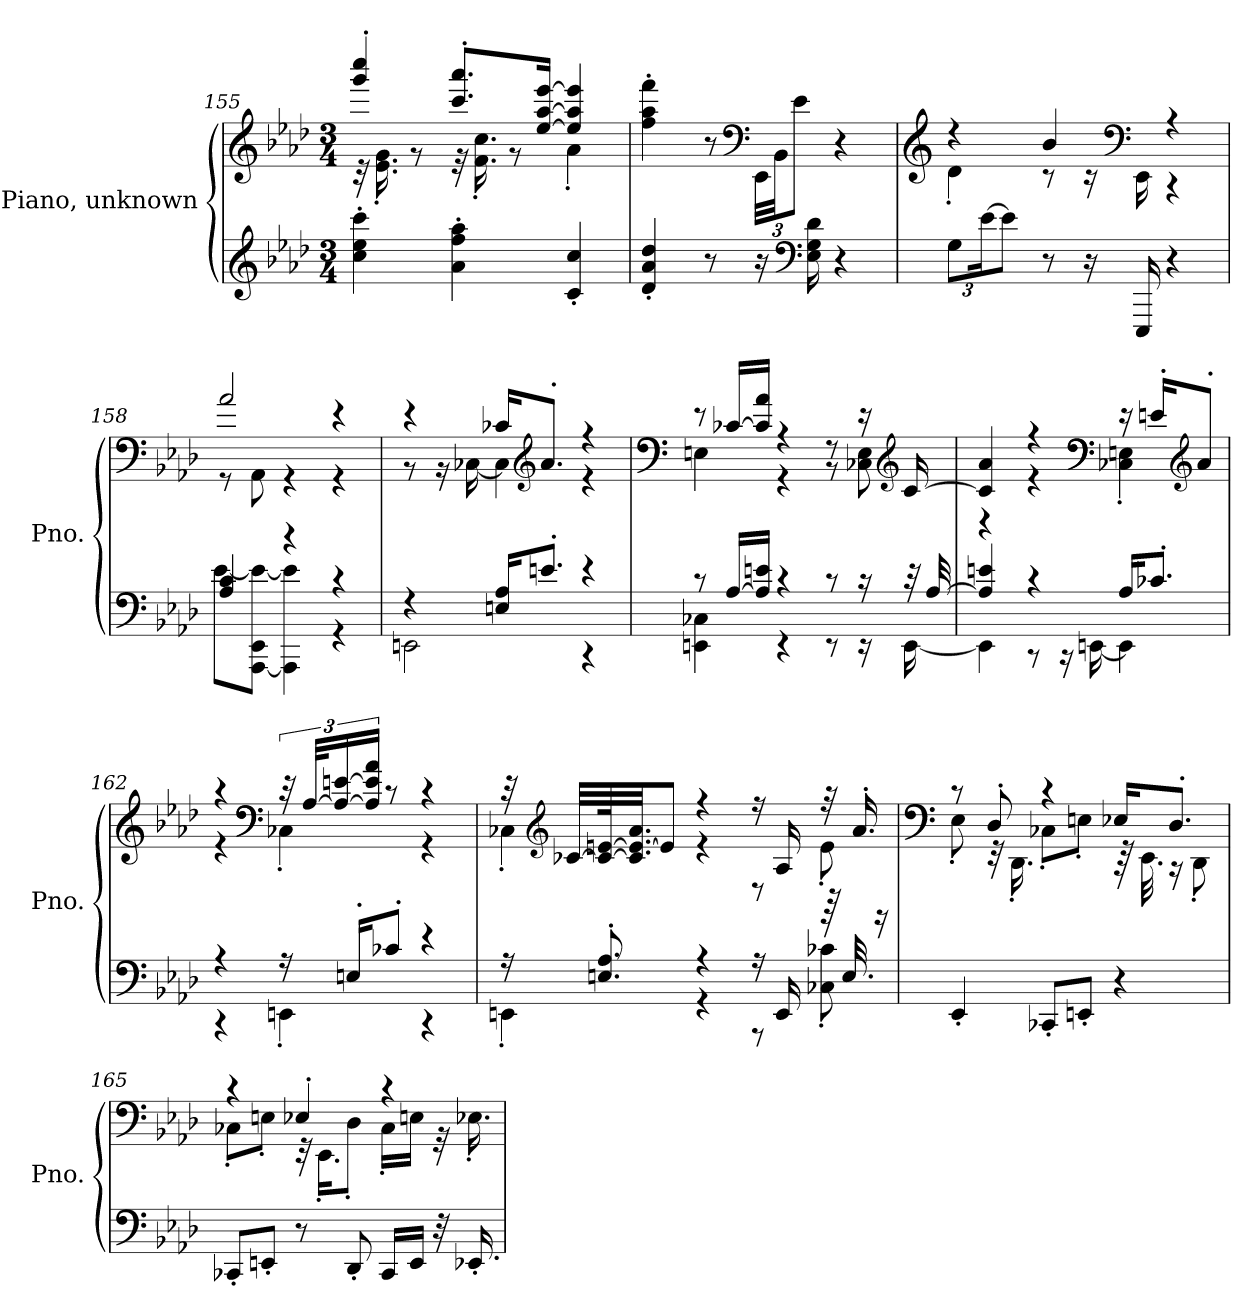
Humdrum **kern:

**kern	**kern
*part1	*part1
*staff2	*staff1
*I"Piano, unknown	*
*I'Pno.	*
*clefG2	*clefG2
*k[b-e-a-d-]	*k[b-e-a-d-]
*M3/4	*M3/4
=155	=155
*	*^
4cc\' 4ee-\' 4ccc\'	4ggg/' 4cccc/'	32r
.	.	16.e-\' 16.g\'
.	.	8r
4a-\' 4ff\' 4aa-\'	8.ccc/' 8.aaa-/'L	32r
.	.	16.f\' 16.cc\'
.	.	8r
.	[16ee-/ [16aa-/ [16eee-/Jk	.
4c/' 4cc/'	4ee-/] 4aa-/] 4eee-/]	4a-'\
*	*v	*v
=156	=156
4d-/' 4a-/' 4dd-/'	4ff\' 4aa-\' 4fff\'
8r	8r
*	*clefF4
*	*Xbrackettup
16r	48EE-\LLL
.	48BB-\JJ
.	12e-\J
*clefF4	*
16E-\ 16G\ 16d-\	.
4r	4r
!!LO:LB:g=z
=157	=157
*	*clefG2
*Xbrackettup	*
*	*^
12G\L	4r	4d-'\
[24e-\K	.	.
8e-\J]	.	.
8r	4b-/	8r
16r	.	16r
*	*clefF4	*
16EEE-/	.	16EE-\
4r	4r	4r
=158	=158	=158
*^	*	*
4A-/ 4c/	[8e-\L	2a-/	8r
.	[8AAA-\ 8EE-\ 8e-\_J	.	8AA-\
4r	4AAA-\] 4e-\]	.	4r
4r	4r	4r	4r
=159	=159	=159	=159
4r	2EEn\	4r	8r
.	.	.	16r
.	.	.	[16C-X\
16En/ 16A-/KL	.	16c-X/KL	4C-\]
*	*	*clefG2	*
8.en'/J	.	8.a-'/J	.
4r	4r	4r	4r
=160	=160	=160	=160
*	*	*clefF4	*
8r	4EEn\ 4C-X\	8r	4En\
[16A-/LL	.	[16c-X/LL	.
16A-/] 16en/JJ	.	16c-/] 16a-/JJ	.
4r	4r	4r	4r
8r	8r	8r	8r
16r	16r	16r	8C-X\ 8E\
*	*	*clefG2	*
32r	[16EE\	[16c-/	.
[32A-/	.	.	.
!!LO:PB:g=z	!!
=161	=161	=161	=161
4A-/] 4en/	4EE\]	4c-/] 4a-/	4r
4r	8r	4r	4r
.	16r	.	.
.	[16EEn\	.	.
*	*	*clefF4	*
16A-/KL	4EE\]	16r	4C-X\' 4En\'
8.c-X'/J	.	16en'/KL	.
*	*	*clefG2	*
.	.	8a-'/J	.
=162	=162	=162	=162
4r	4r	4r	4r
*	*	*clefF4	*
*	*	*brackettup	*
16r	4EEn'\	48r	4C-X'\
.	.	[48A-/KLL	.
.	.	24A-/_ [24en/	.
16En'/KL	.	.	.
.	.	24A-/] 24e/] 24a-/JJ	.
8c-X'/J	.	8r	.
4r	4r	4r	4r
=163	=163	=163	=163
16r	4EEn'\	32r	4C-X'\
*	*	*clefG2	*
.	.	[32c-X/LLL	.
8.En/' 8.A-/'	.	64c-/_ [64en/K	.
.	.	32.c-/] 32.e/_ 32.a-/JJ	.
.	.	8e/J]	.
4r	4r	4r	4r
16r	8r	16r	8r
16EE/	.	16A-/	.
64r	8C-X\' 8c-X\'	32r	8e'\
32.E/	.	.	.
.	.	16.a-'/	.
16r	.	.	.
*v	*v	*	*
!!LO:LB:g=z	!!
=164	=164	=164
*	*clefF4	*
4EE-'/	8r	8E-'\
.	8D-'/	32r
.	.	16.DD-'\
8CC-X'/L	4r	8C-X'\L
8EEn'/J	.	8En'\J
4r	16E-X/KL	64r
.	.	32.EE-\
.	8.D-'/J	16r
.	.	8DD-'\
=165	=165	=165
8CC-X'/L	4r	8C-X'\L
8EEn'/J	.	8En'\J
8r	4E-X'/	32r
.	.	16.EE-'\KL
8DD-'/	.	8D-'\J
16CC-/LL	4r	16C-'\LL
16EE/JJ	.	16En\JJ
32r	.	32r
16.EE-X'/	.	16.E-X'\
*	*v	*v
=	=
*-	*-
